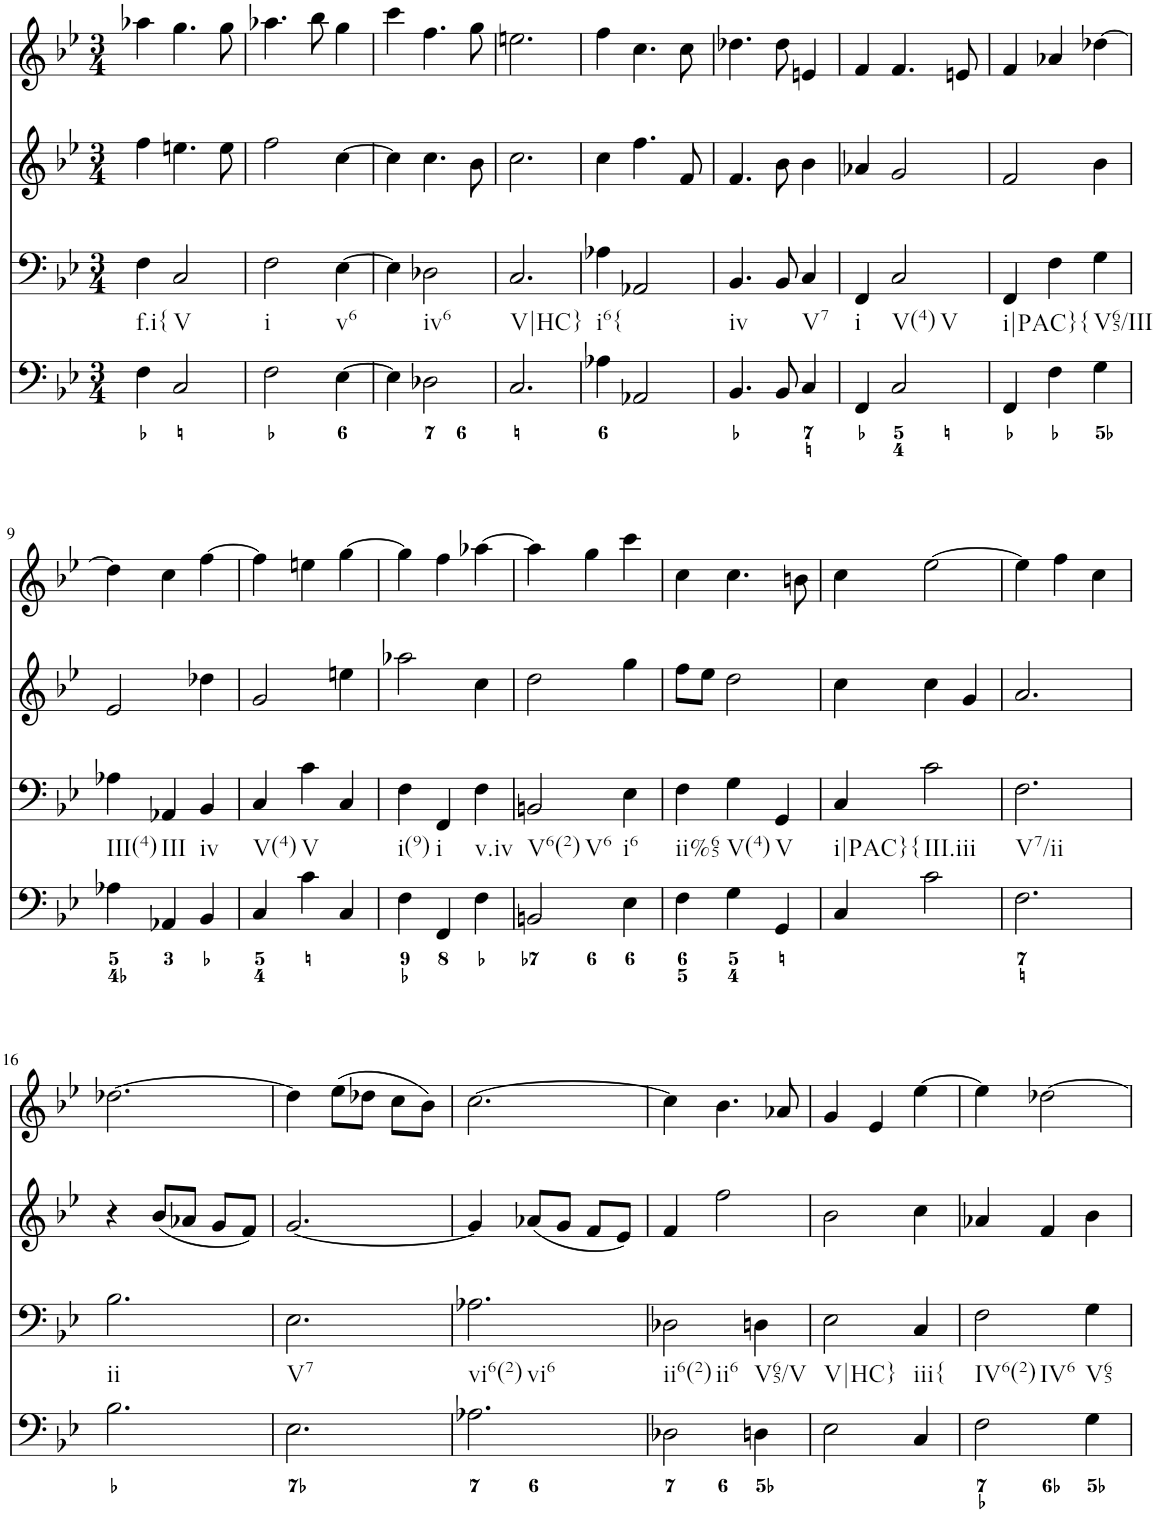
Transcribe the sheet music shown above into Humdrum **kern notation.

**kern	**kern	**kern	**kern
*part4	*part3	*part2	*part1
*staff4	*staff3	*staff2	*staff1
*I"Piano	*I"Piano	*I"Piano	*I"Piano
*I'Pno	*I'Pno	*I'Pno	*I'Pno
*clefF4	*clefF4	*clefG2	*clefG2
*k[b-e-]	*k[b-e-]	*k[b-e-]	*k[b-e-]
*B-:	*B-:	*B-:	*B-:
*M3/4	*M3/4	*M3/4	*M3/4
=1	=1	=1	=1
!	!LO:TX:b:t=f.i{	!	!
4F\	4F\	4ff\	4aa-X\
!	!LO:TX:b:t=V	!	!
2C/	2C/	4.een\	4.gg\
.	.	8ee\	8gg\
=2	=2	=2	=2
!	!LO:TX:b:t=i	!	!
2F\	2F\	2ff\	4.aa-X\
.	.	.	8bb-\
!	!LO:TX:b:t=v6	!	!
[4E-\	[4E-\	[4cc\	4gg\
=3	=3	=3	=3
4E-\]	4E-\]	4cc\]	4ccc\
!	!LO:TX:b:t=iv6	!	!
2D-X\	2D-X\	4.cc\	4.ff\
.	.	8b-\	8gg\
=4	=4	=4	=4
!	!LO:TX:b:t=V|HC}	!	!
2.C/	2.C/	2.cc\	2.een\
=5	=5	=5	=5
!	!LO:TX:b:t=i6{	!	!
4A-X\	4A-X\	4cc\	4ff\
2AA-X/	2AA-X/	4.ff\	4.cc\
.	.	8f/	8cc\
=6	=6	=6	=6
!	!LO:TX:b:t=iv	!	!
4.BB-/	4.BB-/	4.f/	4.dd-X\
8BB-/	8BB-/	8b-\	8dd-\
!	!LO:TX:b:t=V7	!	!
4C/	4C/	4b-\	4en/
=7	=7	=7	=7
!	!LO:TX:b:t=i	!	!
4FF/	4FF/	4a-X/	4f/
!	!LO:TX:b:t=V(4)	!	!
!	!LO:TX:b:t=V	!	!
2C/	2C/	2g/	4.f/
.	.	.	8en/
=8	=8	=8	=8
!	!LO:TX:b:t=i|PAC}{	!	!
4FF/	4FF/	2f/	4f/
4F\	4F\	.	4a-X/
!	!LO:TX:b:t=V65/III	!	!
4G\	4G\	4b-\	[4dd-X\
!!LO:LB:g=z
=9	=9	=9	=9
!	!LO:TX:b:t=III(4)	!	!
4A-X\	4A-X\	2e-/	4dd-\]
!	!LO:TX:b:t=III	!	!
4AA-X/	4AA-X/	.	4cc\
!	!LO:TX:b:t=iv	!	!
4BB-/	4BB-/	4dd-X\	[4ff\
=10	=10	=10	=10
!	!LO:TX:b:t=V(4)	!	!
4C/	4C/	2g/	4ff\]
!	!LO:TX:b:t=V	!	!
4c\	4c\	.	4een\
4C/	4C/	4een\	[4gg\
=11	=11	=11	=11
!	!LO:TX:b:t=i(9)	!	!
4F\	4F\	2aa-X\	4gg\]
!	!LO:TX:b:t=i	!	!
4FF/	4FF/	.	4ff\
!	!LO:TX:b:t=v.iv	!	!
4F\	4F\	4cc\	[4aa-X\
=12	=12	=12	=12
!	!LO:TX:b:t=V6(2)	!	!
!	!LO:TX:b:t=V6	!	!
2BBn/	2BBn/	2dd\	4aa-\]
.	.	.	4gg\
!	!LO:TX:b:t=i6	!	!
4E-\	4E-\	4gg\	4ccc\
=13	=13	=13	=13
!	!LO:TX:b:t=ii%65	!	!
4F\	4F\	8ff\L	4cc\
.	.	8ee-\J	.
!	!LO:TX:b:t=V(4)	!	!
4G\	4G\	2dd\	4.cc\
!	!LO:TX:b:t=V	!	!
4GG/	4GG/	.	.
.	.	.	8bn\
=14	=14	=14	=14
!	!LO:TX:b:t=i|PAC}{	!	!
4C/	4C/	4cc\	4cc\
!	!LO:TX:b:t=III.iii	!	!
2c\	2c\	4cc\	[2ee-\
.	.	4g/	.
=15	=15	=15	=15
!	!LO:TX:b:t=V7/ii	!	!
2.F\	2.F\	2.a/	4ee-\]
.	.	.	4ff\
.	.	.	4cc\
!!LO:LB:g=z
=16	=16	=16	=16
!	!LO:TX:b:t=ii	!	!
2.B-\	2.B-\	4r	[2.dd-X\
.	.	(8b-/L	.
.	.	8a-X/J	.
.	.	8g/L	.
.	.	8f/J)	.
=17	=17	=17	=17
!	!LO:TX:b:t=V7	!	!
2.E-\	2.E-\	[2.g/	4dd-\]
.	.	.	(8ee-\L
.	.	.	8dd-X\J
.	.	.	8cc\L
.	.	.	8b-\J)
=18	=18	=18	=18
!	!LO:TX:b:t=vi6(2)	!	!
!	!LO:TX:b:t=vi6	!	!
2.A-X\	2.A-X\	4g/]	[2.cc\
.	.	(8a-X/L	.
.	.	8g/J	.
.	.	8f/L	.
.	.	8e-/J)	.
=19	=19	=19	=19
!	!LO:TX:b:t=ii6(2)	!	!
!	!LO:TX:b:t=ii6	!	!
2D-X\	2D-X\	4f/	4cc\]
.	.	2ff\	4.b-\
!	!LO:TX:b:t=V65/V	!	!
4Dn\	4Dn\	.	.
.	.	.	8a-X/
=20	=20	=20	=20
!	!LO:TX:b:t=V|HC}	!	!
2E-\	2E-\	2b-\	4g/
.	.	.	4e-/
!	!LO:TX:b:t=iii{	!	!
4C/	4C/	4cc\	[4ee-\
=21	=21	=21	=21
!	!LO:TX:b:t=IV6(2)	!	!
!	!LO:TX:b:t=IV6	!	!
2F\	2F\	4a-X/	4ee-\]
.	.	4f/	[2dd-X\
!	!LO:TX:b:t=V65	!	!
4G\	4G\	4b-\	.
=	=	=	=
*-	*-	*-	*-
